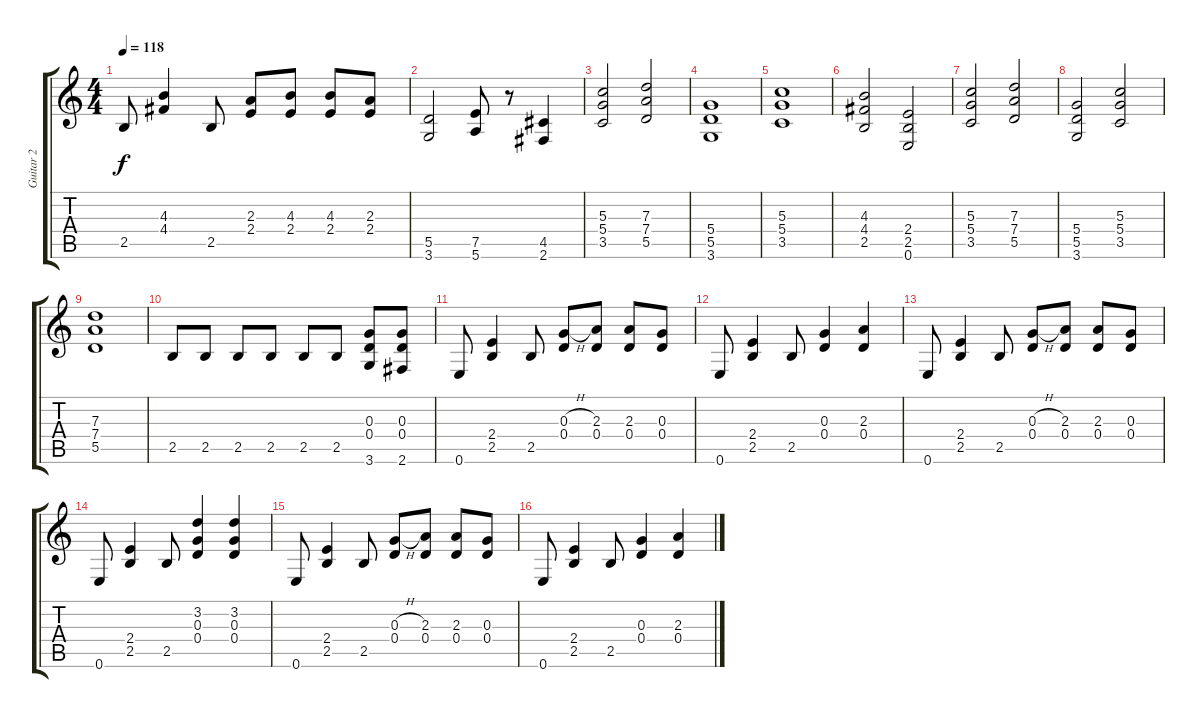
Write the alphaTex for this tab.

\track ("Guitar 2" "Guitar 2") {instrument overdrivenguitar}
\staff {score tabs}
\tuning (E4 B3 G3 D3 A2 E2) {hide}
\ts (4 4)
\tempo 118
\clef g2
\ks c
2.5.8{dy f} (4.3 4.4).4 2.5.8 (2.3 2.4).8 (4.3 2.4).8 (4.3 2.4).8 (2.3 2.4).8 |
(5.5 3.6).2{volume 10} (7.5 5.6).8 r.8 (4.5 2.6).4 |
(5.3 5.4 3.5).2 (7.3 7.4 5.5).2 |
(5.4 5.5 3.6).1 |
(5.3 5.4 3.5).1 |
(4.3 4.4 2.5).2 (2.4 2.5 0.6).2 |
(5.3 5.4 3.5).2 (7.3 7.4 5.5).2 |
(5.4 5.5 3.6).2 (5.3 5.4 3.5).2 |
(7.3 7.4 5.5).1 |
2.5.8 2.5.8 2.5.8 2.5.8 2.5.8 2.5.8 (0.3 0.4 3.6).8 (0.3 0.4 2.6).8 |
0.6.8 (2.4 2.5).4 2.5.8 (0.3{h} 0.4).8 (2.3 0.4).8 (2.3 0.4).8 (0.3 0.4).8 |
0.6.8 (2.4 2.5).4 2.5.8 (0.3 0.4).4 (2.3 0.4).4 |
0.6.8 (2.4 2.5).4 2.5.8 (0.3{h} 0.4).8 (2.3 0.4).8 (2.3 0.4).8 (0.3 0.4).8 |
0.6.8 (2.4 2.5).4 2.5.8 (3.2 0.3 0.4).4 (3.2 0.3 0.4).4 |
0.6.8 (2.4 2.5).4 2.5.8 (0.3{h} 0.4).8 (2.3 0.4).8 (2.3 0.4).8 (0.3 0.4).8 |
0.6.8 (2.4 2.5).4 2.5.8 (0.3 0.4).4 (2.3 0.4).4
